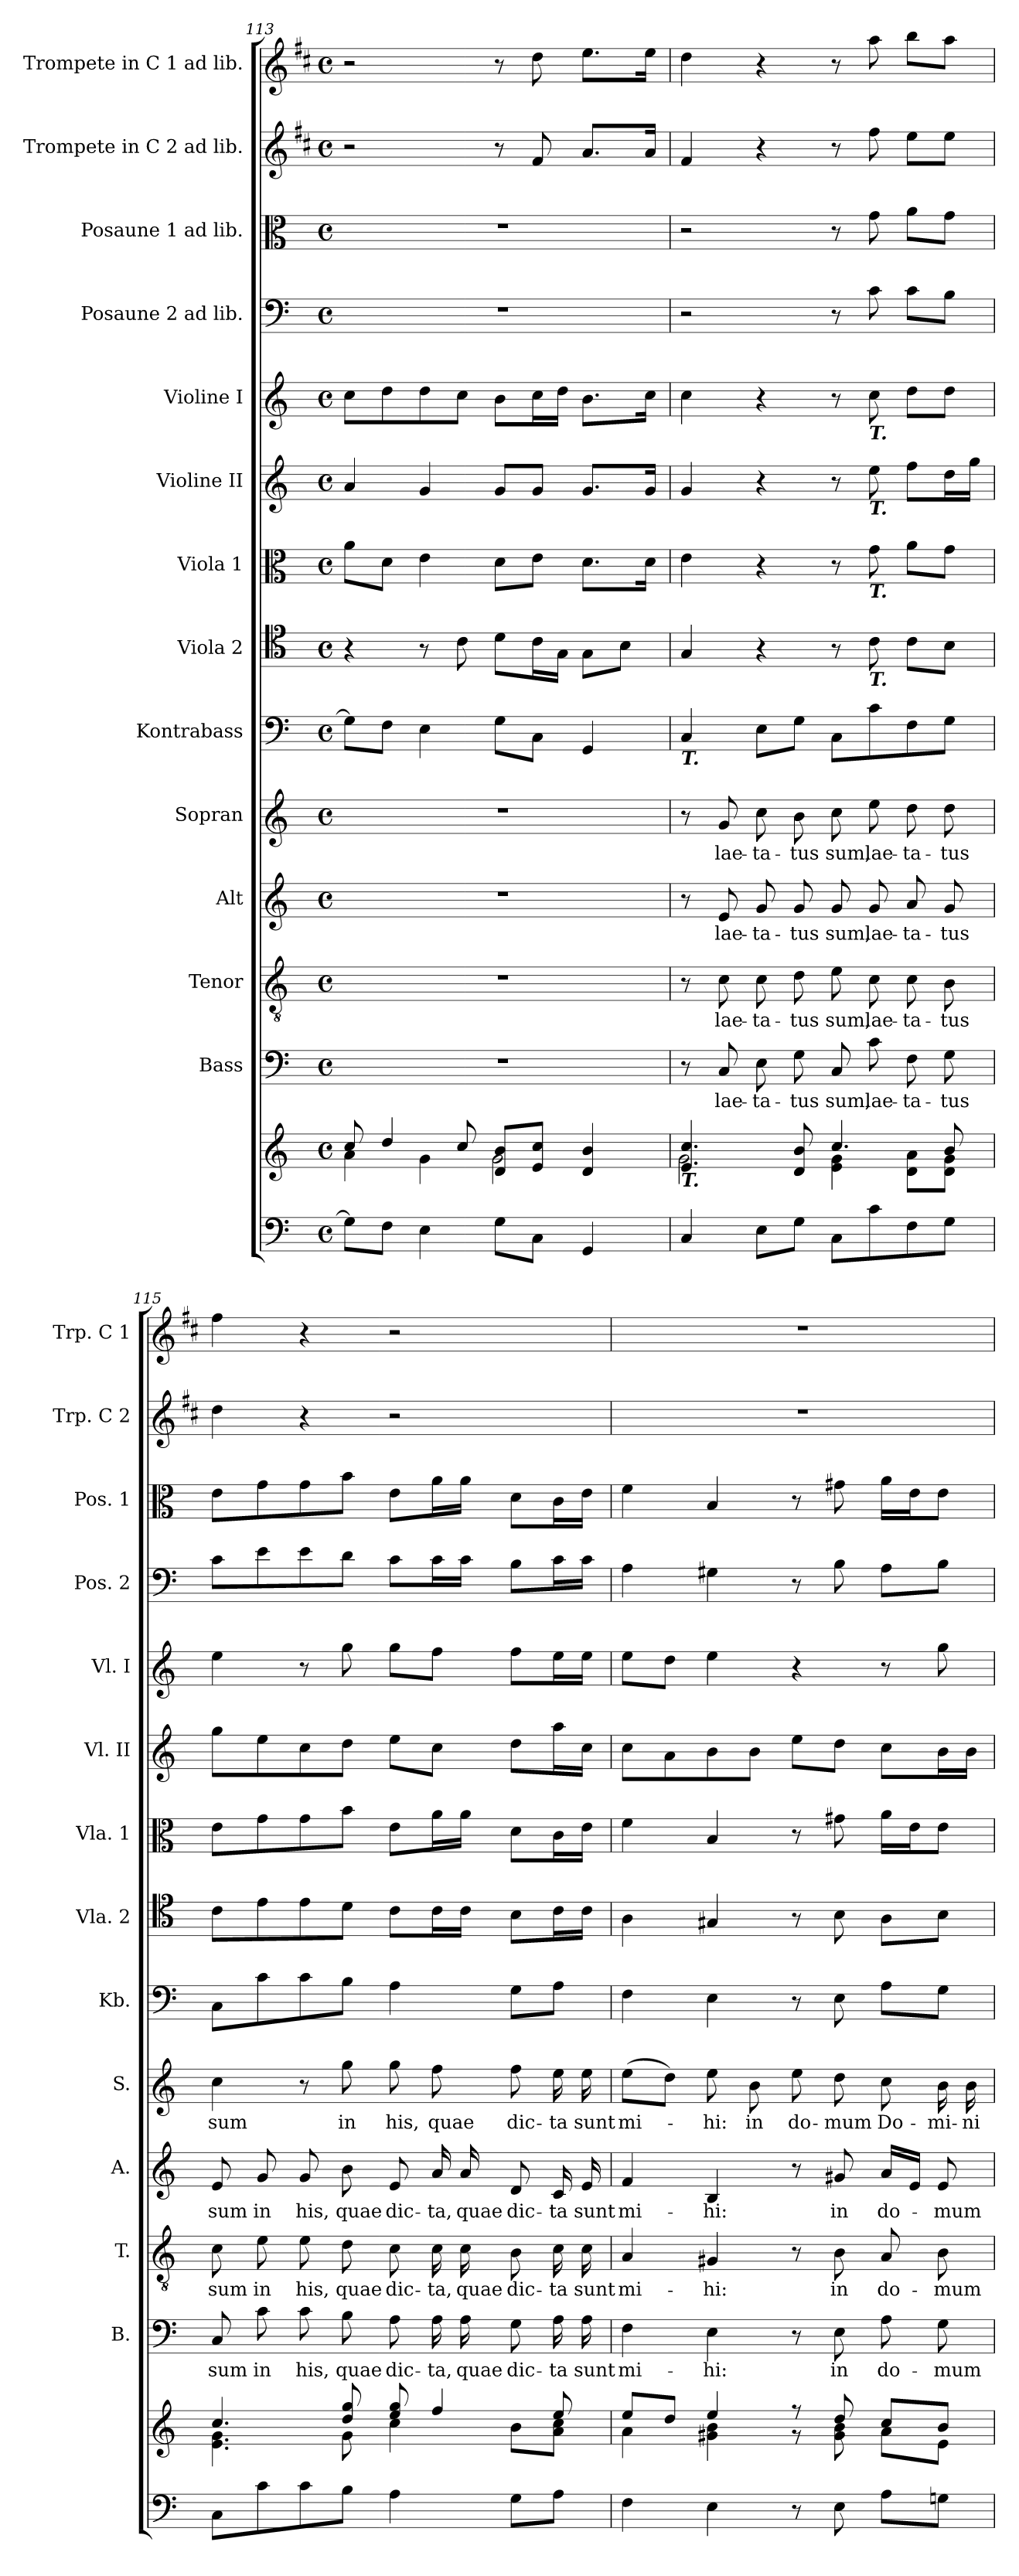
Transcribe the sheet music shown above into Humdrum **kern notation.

**kern	**kern	**kern	**text	**kern	**text	**kern	**text	**kern	**text	**kern	**kern	**kern	**kern	**kern	**kern	**kern	**kern	**kern
*part14	*part14	*part13	*part13	*part12	*part12	*part11	*part11	*part10	*part10	*part9	*part8	*part7	*part6	*part5	*part4	*part3	*part2	*part1
*staff15	*staff14	*staff13	*staff13	*staff12	*staff12	*staff11	*staff11	*staff10	*staff10	*staff9	*staff8	*staff7	*staff6	*staff5	*staff4	*staff3	*staff2	*staff1
*	*	*I"Bass	*	*I"Tenor	*	*I"Alt	*	*I"Sopran	*	*I"Kontrabass	*I"Viola 2	*I"Viola 1	*I"Violine II	*I"Violine I	*I"Posaune 2 ad lib.	*I"Posaune 1 ad lib.	*I"Trompete in C 2 ad lib.	*I"Trompete in C 1 ad lib.
*	*	*I'B.	*	*I'T.	*	*I'A.	*	*I'S.	*	*I'Kb.	*I'Vla. 2	*I'Vla. 1	*I'Vl. II	*I'Vl. I	*I'Pos. 2	*I'Pos. 1	*I'Trp. C 2	*I'Trp. C 1
*clefF4	*clefG2	*clefF4	*	*clefGv2	*	*clefG2	*	*clefG2	*	*clefF4	*clefC4	*clefC3	*clefG2	*clefG2	*clefF4	*clefC3	*clefG2	*clefG2
*	*	*	*	*	*	*	*	*	*	*ITrd7c12	*	*	*	*	*	*	*ITrd1c2	*ITrd1c2
*k[]	*k[]	*k[]	*	*k[]	*	*k[]	*	*k[]	*	*k[]	*k[]	*k[]	*k[]	*k[]	*k[]	*k[]	*k[]	*k[]
*C:	*C:	*C:	*	*C:	*	*C:	*	*C:	*	*C:	*C:	*C:	*C:	*C:	*C:	*C:	*C:	*C:
*M4/4	*M4/4	*M4/4	*	*M4/4	*	*M4/4	*	*M4/4	*	*M4/4	*M4/4	*M4/4	*M4/4	*M4/4	*M4/4	*M4/4	*M4/4	*M4/4
*met(c)	*met(c)	*met(c)	*	*met(c)	*	*met(c)	*	*met(c)	*	*met(c)	*met(c)	*met(c)	*met(c)	*met(c)	*met(c)	*met(c)	*met(c)	*met(c)
=113	=113	=113	=113	=113	=113	=113	=113	=113	=113	=113	=113	=113	=113	=113	=113	=113	=113	=113
*	*^	*	*	*	*	*	*	*	*	*	*	*	*	*	*	*	*	*
8G\L]	8cc/	4a\	1r	.	1r	.	1r	.	1r	.	8GG\L]	4r	8a\L	4a/	8cc\L	1r	1r	2r	2r
8F\J	4dd/	.	.	.	.	.	.	.	.	.	8FF\J	.	8d\J	.	8dd\	.	.	.	.
4E\	.	4g\	.	.	.	.	.	.	.	.	4EE\	8r	4e\	4g/	8dd\	.	.	.	.
.	8cc/	.	.	.	.	.	.	.	.	.	.	8c\	.	.	8cc\J	.	.	.	.
8G\L	8d/ 8b/L	2g\	.	.	.	.	.	.	.	.	8GG\L	8d\L	8d\L	8g/L	8b\L	.	.	8r	8r
8C\J	8e/ 8cc/J	.	.	.	.	.	.	.	.	.	8CC\J	16c\L	8e\J	8g/J	16cc\L	.	.	8e/	8cc\
.	.	.	.	.	.	.	.	.	.	.	.	16G\JJ	.	.	16dd\JJ	.	.	.	.
4GG/	4d/ 4b/	.	.	.	.	.	.	.	.	.	4GGG/	8G\L	8.d\L	8.g/L	8.b\L	.	.	8.g/L	8.dd\L
.	.	.	.	.	.	.	.	.	.	.	.	8B\J	.	.	.	.	.	.	.
.	.	.	.	.	.	.	.	.	.	.	.	.	16d\Jk	16g/Jk	16cc\Jk	.	.	16g/Jk	16dd\Jk
=114	=114	=114	=114	=114	=114	=114	=114	=114	=114	=114	=114	=114	=114	=114	=114	=114	=114	=114	=114
!	!	!	!	!	!	!	!	!	!	!	!LO:TX:b:Bi:t=T.	!	!	!	!	!	!	!	!
!	!LO:TX:b:Bi:t=T.	!	!	!	!	!	!	!	!	!	!	!	!	!	!	!	!	!	!
4C/	4.e/ 4.cc/	2g\	8r	.	8r	.	8r	.	8r	.	4CC/	4G/	4e\	4g/	4cc\	2r	2r	4e/	4cc\
!	!	!	!	!LO:LY:b	!	!LO:LY:b	!	!LO:LY:b	!	!LO:LY:b	!	!	!	!	!	!	!	!	!
.	.	.	8C/	lae-	8c\	lae-	8e/	lae-	8g/	lae-	.	.	.	.	.	.	.	.	.
!	!	!	!	!LO:LY:b	!	!LO:LY:b	!	!LO:LY:b	!	!LO:LY:b	!	!	!	!	!	!	!	!	!
8E\L	.	.	8E\	-ta-	8c\	-ta-	8g/	-ta-	8cc\	-ta-	8EE\L	4r	4r	4r	4r	.	.	4r	4r
!	!	!	!	!LO:LY:b	!	!LO:LY:b	!	!LO:LY:b	!	!LO:LY:b	!	!	!	!	!	!	!	!	!
8G\J	8d/ 8b/	.	8G\	-tus	8d\	-tus	8g/	-tus	8b\	-tus	8GG\J	.	.	.	.	.	.	.	.
!	!	!	!	!LO:LY:b	!	!LO:LY:b	!	!LO:LY:b	!	!LO:LY:b	!	!	!	!	!	!	!	!	!
8C\L	4.cc/	4e\ 4g\	8C/	sum,	8e\	sum,	8g/	sum,	8cc\	sum,	8CC\L	8r	8r	8r	8r	8r	8r	8r	8r
!	!	!	!	!	!	!	!	!	!	!	!	!	!	!	!LO:TX:b:Bi:t=T.	!	!	!	!
!	!	!	!	!	!	!	!	!	!	!	!	!	!	!LO:TX:b:Bi:t=T.	!	!	!	!	!
!	!	!	!	!	!	!	!	!	!	!	!	!	!LO:TX:b:Bi:t=T.	!	!	!	!	!	!
!	!	!	!	!	!	!	!	!	!	!	!	!LO:TX:b:Bi:t=T.	!	!	!	!	!	!	!
!	!	!	!	!LO:LY:b	!	!LO:LY:b	!	!LO:LY:b	!	!LO:LY:b	!	!	!	!	!	!	!	!	!
8c\	.	.	8c\	lae-	8c\	lae-	8g/	lae-	8ee\	lae-	8C\	8c\	8g\	8ee\	8cc\	8c\	8g\	8ee\	8gg\
!	!	!	!	!LO:LY:b	!	!LO:LY:b	!	!LO:LY:b	!	!LO:LY:b	!	!	!	!	!	!	!	!	!
8F\	.	8d\ 8a\L	8F\	-ta-	8c\	-ta-	8a/	-ta-	8dd\	-ta-	8FF\	8c\L	8a\L	8ff\L	8dd\L	8c\L	8a\L	8dd\L	8aa\L
!	!	!	!	!LO:LY:b	!	!LO:LY:b	!	!LO:LY:b	!	!LO:LY:b	!	!	!	!	!	!	!	!	!
8G\J	8b/	8d\ 8g\J	8G\	-tus	8B\	-tus	8g/	-tus	8dd\	-tus	8GG\J	8B\J	8g\J	16dd\L	8dd\J	8B\J	8g\J	8dd\J	8gg\J
.	.	.	.	.	.	.	.	.	.	.	.	.	.	16gg\JJ	.	.	.	.	.
!!LO:PB:g=z
=115	=115	=115	=115	=115	=115	=115	=115	=115	=115	=115	=115	=115	=115	=115	=115	=115	=115	=115	=115
!	!	!	!	!LO:LY:b	!	!LO:LY:b	!	!LO:LY:b	!	!LO:LY:b	!	!	!	!	!	!	!	!	!
8C\L	4.cc/	4.e\ 4.g\	8C/	sum	8c\	sum	8e/	sum	4cc\	sum	8CC\L	8c\L	8e\L	8gg\L	4ee\	8c\L	8e\L	4cc\	4ee\
!	!	!	!	!LO:LY:b	!	!LO:LY:b	!	!LO:LY:b	!	!	!	!	!	!	!	!	!	!	!
8c\	.	.	8c\	in	8e\	in	8g/	in	.	.	8C\	8e\	8g\	8ee\	.	8e\	8g\	.	.
!	!	!	!	!LO:LY:b	!	!LO:LY:b	!	!LO:LY:b	!	!	!	!	!	!	!	!	!	!	!
8c\	.	.	8c\	his,	8e\	his,	8g/	his,	8r	.	8C\	8e\	8g\	8cc\	8r	8e\	8g\	4r	4r
!	!	!	!	!LO:LY:b	!	!LO:LY:b	!	!LO:LY:b	!	!LO:LY:b	!	!	!	!	!	!	!	!	!
8B\J	8dd/ 8gg/	8g\	8B\	quae	8d\	quae	8b\	quae	8gg\	in	8BB\J	8d\J	8b\J	8dd\J	8gg\	8d\J	8b\J	.	.
!	!	!	!	!LO:LY:b	!	!LO:LY:b	!	!LO:LY:b	!	!LO:LY:b	!	!	!	!	!	!	!	!	!
4A\	8ee/ 8gg/	4cc\	8A\	dic-	8c\	dic-	8e/	dic-	8gg\	his,	4AA\	8c\L	8e\L	8ee\L	8gg\L	8c\L	8e\L	2r	2r
!	!	!	!	!LO:LY:b	!	!LO:LY:b	!	!LO:LY:b	!	!LO:LY:b	!	!	!	!	!	!	!	!	!
.	4ff/	.	16A\	-ta,	16c\	-ta,	16a/	-ta,	8ff\	quae	.	16c\L	16a\L	8cc\J	8ff\J	16c\L	16a\L	.	.
!	!	!	!	!LO:LY:b	!	!LO:LY:b	!	!LO:LY:b	!	!	!	!	!	!	!	!	!	!	!
.	.	.	16A\	quae	16c\	quae	16a/	quae	.	.	.	16c\JJ	16a\JJ	.	.	16c\JJ	16a\JJ	.	.
!	!	!	!	!LO:LY:b	!	!LO:LY:b	!	!LO:LY:b	!	!LO:LY:b	!	!	!	!	!	!	!	!	!
8G\L	.	8b\L	8G\	dic-	8B\	dic-	8d/	dic-	8ff\	dic-	8GG\L	8B\L	8d\L	8dd\L	8ff\L	8B\L	8d\L	.	.
!	!	!	!	!LO:LY:b	!	!LO:LY:b	!	!LO:LY:b	!	!LO:LY:b	!	!	!	!	!	!	!	!	!
8A\J	8ee/	8a\ 8cc\J	16A\	-ta	16c\	-ta	16c/	-ta	16ee\	-ta	8AA\J	16c\L	16c\L	16aa\L	16ee\L	16c\L	16c\L	.	.
!	!	!	!	!LO:LY:b	!	!LO:LY:b	!	!LO:LY:b	!	!LO:LY:b	!	!	!	!	!	!	!	!	!
.	.	.	16A\	sunt	16c\	sunt	16e/	sunt	16ee\	sunt	.	16c\JJ	16e\JJ	16cc\JJ	16ee\JJ	16c\JJ	16e\JJ	.	.
=116	=116	=116	=116	=116	=116	=116	=116	=116	=116	=116	=116	=116	=116	=116	=116	=116	=116	=116	=116
!	!	!	!	!LO:LY:b	!	!LO:LY:b	!	!LO:LY:b	!	!LO:LY:b	!	!	!	!	!	!	!	!	!
4F\	8ee/L	4a\	4F\	mi-	4A/	mi-	4f/	mi-	(>8ee\L	mi-	4FF\	4A\	4f\	8cc\L	8ee\L	4A\	4f\	1r	1r
.	8dd/J	.	.	.	.	.	.	.	8dd\J)	.	.	.	.	8a\	8dd\J	.	.	.	.
!	!	!	!	!LO:LY:b	!	!LO:LY:b	!	!LO:LY:b	!	!LO:LY:b	!	!	!	!	!	!	!	!	!
4E\	4ee/	4g#X\ 4b\	4E\	-hi:	4G#X/	-hi:	4B/	-hi:	8ee\	-hi:	4EE\	4G#X/	4B/	8b\	4ee\	4G#X\	4B/	.	.
!	!	!	!	!	!	!	!	!	!	!LO:LY:b	!	!	!	!	!	!	!	!	!
.	.	.	.	.	.	.	.	.	8b\	in	.	.	.	8b\J	.	.	.	.	.
!	!	!	!	!	!	!	!	!	!	!LO:LY:b	!	!	!	!	!	!	!	!	!
8r	8r	8r	8r	.	8r	.	8r	.	8ee\	do-	8r	8r	8r	8ee\L	4r	8r	8r	.	.
!	!	!	!	!LO:LY:b	!	!LO:LY:b	!	!LO:LY:b	!	!LO:LY:b	!	!	!	!	!	!	!	!	!
8E\	8dd/	8g#\ 8b\	8E\	in	8B\	in	8g#X/	in	8dd\	-mum	8EE\	8B\	8g#X\	8dd\J	.	8B\	8g#X\	.	.
!	!	!	!	!LO:LY:b	!	!LO:LY:b	!	!LO:LY:b	!	!LO:LY:b	!	!	!	!	!	!	!	!	!
8A\L	8cc/L	8a\L	8A\	do-	8A/	do-	16a/LL	do-	8cc\	Do-	8AA\L	8A\L	16a\LL	8cc\L	8r	8A\L	16a\LL	.	.
.	.	.	.	.	.	.	16e/JJ	.	.	.	.	.	16e\J	.	.	.	16e\J	.	.
!	!	!	!	!LO:LY:b	!	!LO:LY:b	!	!LO:LY:b	!	!LO:LY:b	!	!	!	!	!	!	!	!	!
8Gn\J	8b/J	8e\J	8G\	-mum	8B\	-mum	8e/	-mum	16b\	-mi-	8GG\J	8B\J	8e\J	16b\L	8gg\	8B\J	8e\J	.	.
!	!	!	!	!	!	!	!	!	!	!LO:LY:b	!	!	!	!	!	!	!	!	!
.	.	.	.	.	.	.	.	.	16b\	-ni	.	.	.	16b\JJ	.	.	.	.	.
*	*v	*v	*	*	*	*	*	*	*	*	*	*	*	*	*	*	*	*	*
=	=	=	=	=	=	=	=	=	=	=	=	=	=	=	=	=	=	=
*-	*-	*-	*-	*-	*-	*-	*-	*-	*-	*-	*-	*-	*-	*-	*-	*-	*-	*-
